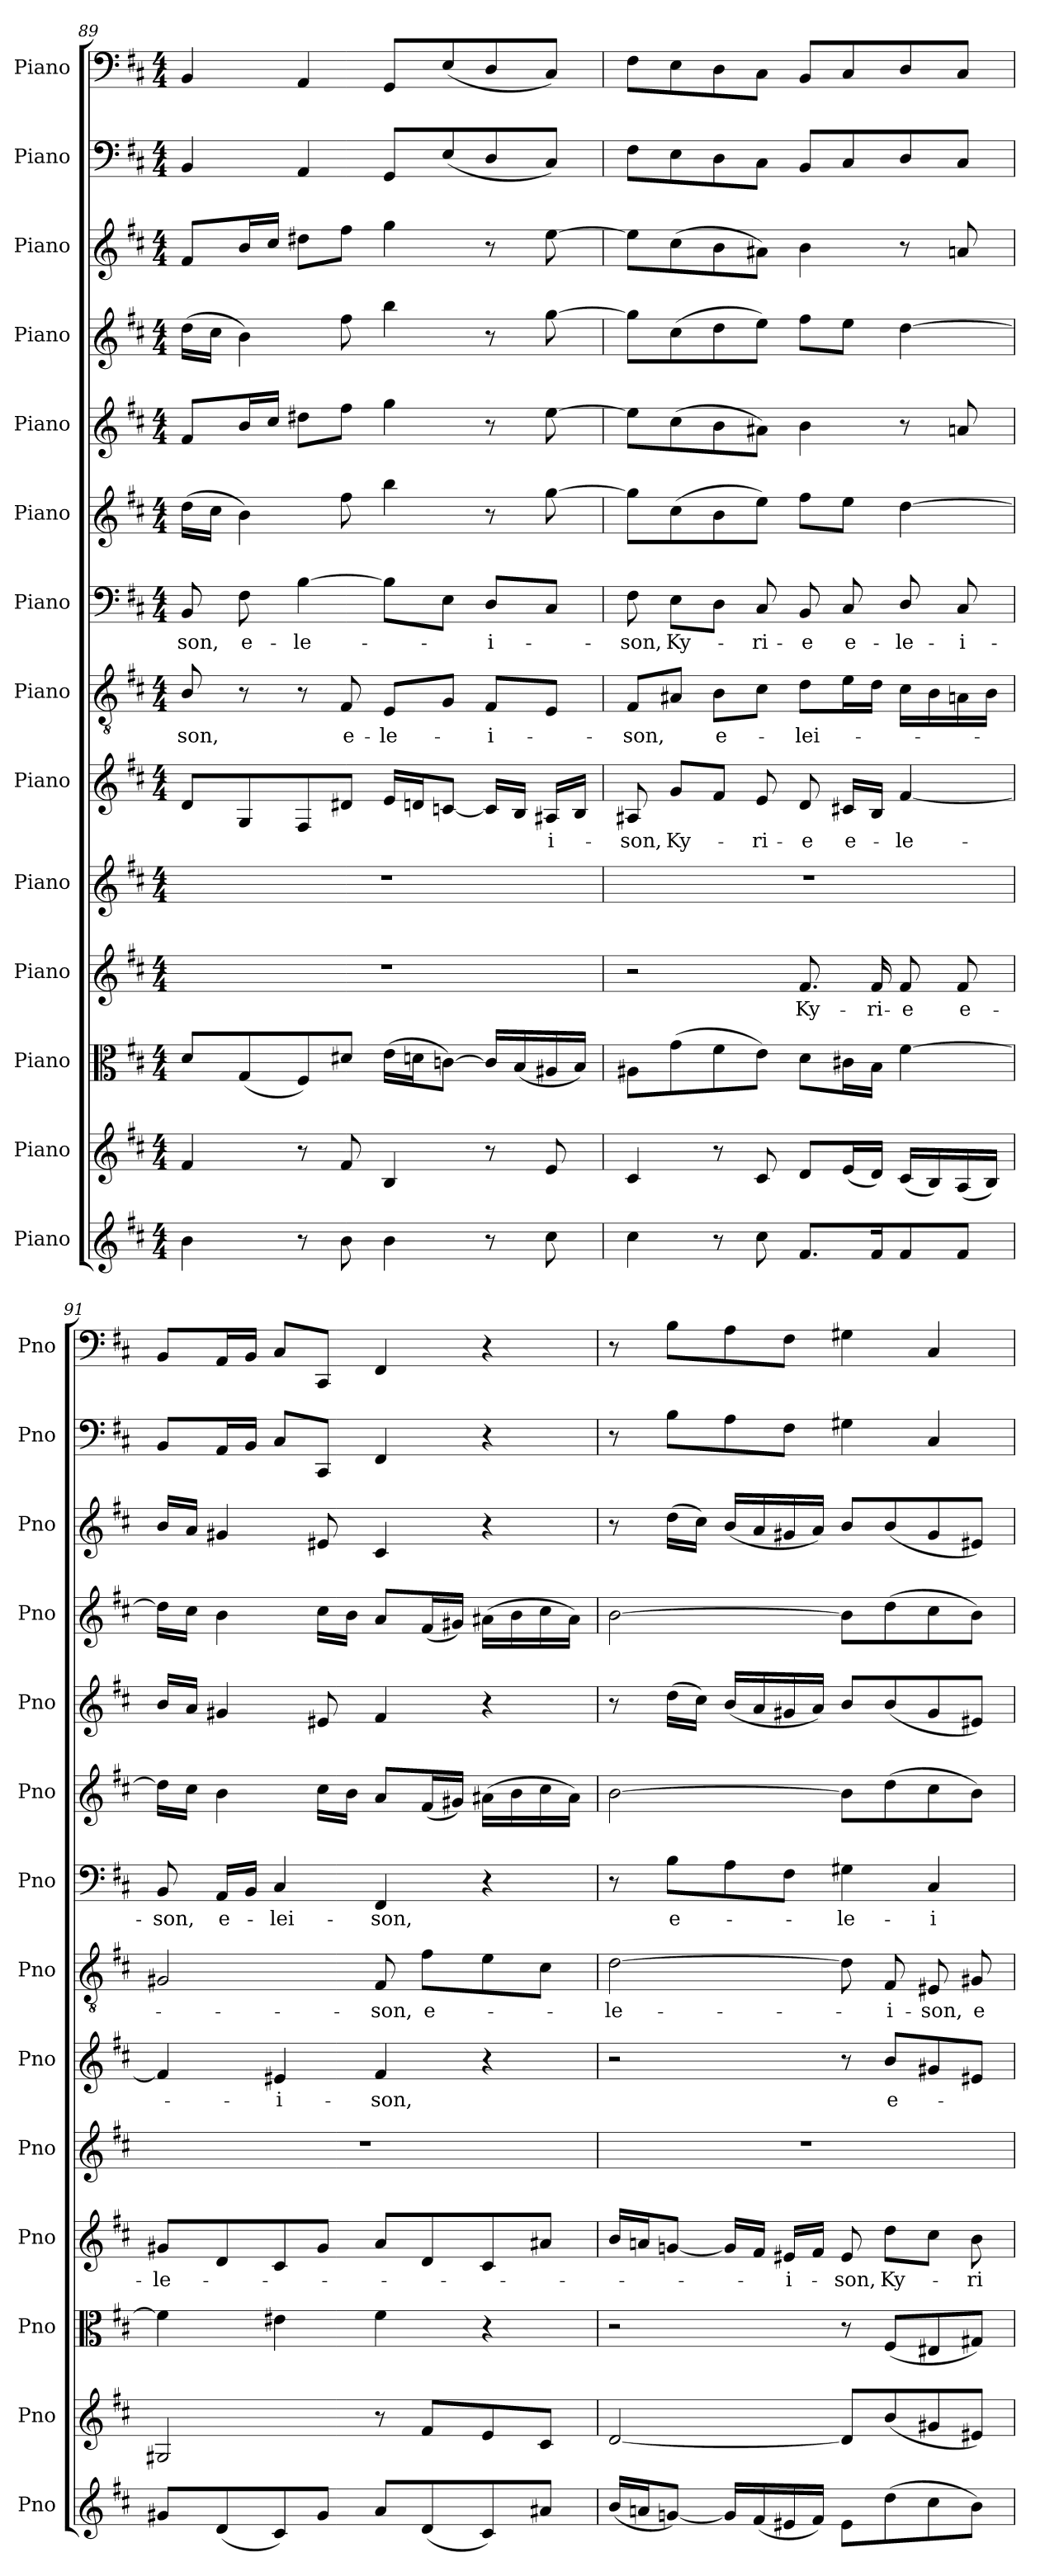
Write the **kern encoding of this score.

**kern	**kern	**kern	**kern	**text	**kern	**kern	**text	**kern	**text	**kern	**text	**kern	**kern	**kern	**kern	**kern	**kern
*part14	*part13	*part12	*part11	*part11	*part10	*part9	*part9	*part8	*part8	*part7	*part7	*part6	*part5	*part4	*part3	*part2	*part1
*staff14	*staff13	*staff12	*staff11	*staff11	*staff10	*staff9	*staff9	*staff8	*staff8	*staff7	*staff7	*staff6	*staff5	*staff4	*staff3	*staff2	*staff1
*I"Piano	*I"Piano	*I"Piano	*I"Piano	*	*I"Piano	*I"Piano	*	*I"Piano	*	*I"Piano	*	*I"Piano	*I"Piano	*I"Piano	*I"Piano	*I"Piano	*I"Piano
*I'Pno	*I'Pno	*I'Pno	*I'Pno	*	*I'Pno	*I'Pno	*	*I'Pno	*	*I'Pno	*	*I'Pno	*I'Pno	*I'Pno	*I'Pno	*I'Pno	*I'Pno
*clefG2	*clefG2	*clefC3	*clefG2	*	*clefG2	*clefG2	*	*clefGv2	*	*clefF4	*	*clefG2	*clefG2	*clefG2	*clefG2	*clefF4	*clefF4
*k[f#c#]	*k[f#c#]	*k[f#c#]	*k[f#c#]	*	*k[f#c#]	*k[f#c#]	*	*k[f#c#]	*	*k[f#c#]	*	*k[f#c#]	*k[f#c#]	*k[f#c#]	*k[f#c#]	*k[f#c#]	*k[f#c#]
*b:	*b:	*b:	*b:	*	*b:	*b:	*	*b:	*	*b:	*	*b:	*b:	*b:	*b:	*b:	*b:
*M4/4	*M4/4	*M4/4	*M4/4	*	*M4/4	*M4/4	*	*M4/4	*	*M4/4	*	*M4/4	*M4/4	*M4/4	*M4/4	*M4/4	*M4/4
=89	=89	=89	=89	=89	=89	=89	=89	=89	=89	=89	=89	=89	=89	=89	=89	=89	=89
4b\	4f#/	8d/L	1r	.	1r	8d/L	.	8B/	-son,	8BB/	-son,	(>16dd\LL	8f#/L	(>16dd\LL	8f#/L	4BB/	4BB/
.	.	.	.	.	.	.	.	.	.	.	.	16cc#\JJ	.	16cc#\JJ	.	.	.
.	.	(<8G/	.	.	.	8G/	.	8r	.	8F#\	e-	4b\)	16b/L	4b\)	16b/L	.	.
.	.	.	.	.	.	.	.	.	.	.	.	.	16cc#/JJ	.	16cc#/JJ	.	.
8r	8r	8F#/)	.	.	.	8F#/	.	8r	.	[4B\	-le-	.	8dd#X\L	.	8dd#X\L	4AA/	4AA/
8b\	8f#/	8d#X/J	.	.	.	8d#X/J	.	8F#/	e-	.	.	8ff#\	8ff#\J	8ff#\	8ff#\J	.	.
4b\	4B/	(>16e\LL	.	.	.	16e/LL	.	8E/L	-le-	8B\L]	.	4bb\	4gg\	4bb\	4gg\	8GG/L	8GG/L
.	.	16dn\J	.	.	.	16dn/J	.	.	.	.	.	.	.	.	.	.	.
.	.	[8cn\J)	.	.	.	[8cn/J	.	8G/J	.	8E\J	.	.	.	.	.	(<8E/	(<8E/
8r	8r	16c/LL]	.	.	.	16c/LL]	.	8F#/L	-i-	8D/L	-i-	8r	8r	8r	8r	8D/	8D/
.	.	(<16B/	.	.	.	16B/JJ	.	.	.	.	.	.	.	.	.	.	.
8cc#\	8e/	16A#X/	.	.	.	16A#X/LL	-i-	8E/J	.	8C#/J	.	[8gg\	[8ee\	[8gg\	[8ee\	8C#/J)	8C#/J)
.	.	16B/JJ)	.	.	.	16B/JJ	.	.	.	.	.	.	.	.	.	.	.
=90	=90	=90	=90	=90	=90	=90	=90	=90	=90	=90	=90	=90	=90	=90	=90	=90	=90
4cc#\	4c#/	8A#X\L	2r	.	1r	8A#X/	-son,	8F#/L	-son,	8F#\	-son,	8gg\L]	8ee\L]	8gg\L]	8ee\L]	8F#\L	8F#\L
.	.	(>8g\	.	.	.	8g/L	Ky-	8A#X/J	.	8E\L	Ky-	(>8cc#\	(>8cc#\	(>8cc#\	(>8cc#\	8E\	8E\
8r	8r	8f#\	.	.	.	8f#/J	.	8B\L	e-	8D\J	.	8b\	8b\	8dd\	8b\	8D\	8D\
8cc#\	8c#/	8e\J)	.	.	.	8e/	-ri-	8c#\J	.	8C#/	-ri-	8ee\J)	8a#X\J)	8ee\J)	8a#X\J)	8C#\J	8C#\J
8.f#/L	8d/L	8d\L	8.f#/	Ky-	.	8d/	-e	8d\L	-lei-	8BB/	-e	8ff#\L	4b\	8ff#\L	4b\	8BB/L	8BB/L
.	(<16e/L	16c#X\L	.	.	.	16c#X/LL	e-	16e\L	.	8C#/	e-	8ee\J	.	8ee\J	.	8C#/	8C#/
16f#/K	16d/JJ)	16B\JJ	16f#/	-ri-	.	16B/JJ	.	16d\JJ	.	.	.	.	.	.	.	.	.
8f#/	(<16c#/LL	[4f#\	8f#/	-e	.	[4f#/	-le-	16c#\LL	.	8D/	-le-	[4dd\	8r	[4dd\	8r	8D/	8D/
.	16B/)	.	.	.	.	.	.	16B\	.	.	.	.	.	.	.	.	.
8f#/J	(<16A/	.	8f#/	e-	.	.	.	16An\	.	8C#/	-i-	.	8an/	.	8an/	8C#/J	8C#/J
.	16B/JJ)	.	.	.	.	.	.	16B\JJ	.	.	.	.	.	.	.	.	.
=91	=91	=91	=91	=91	=91	=91	=91	=91	=91	=91	=91	=91	=91	=91	=91	=91	=91
8g#X/L	2G#X/	4f#\]	8g#X/L	-le-	1r	4f#/]	.	2G#X/	.	8BB/	-son,	16dd\LL]	16b/LL	16dd\LL]	16b/LL	8BB/L	8BB/L
.	.	.	.	.	.	.	.	.	.	.	.	16cc#\JJ	16a/JJ	16cc#\JJ	16a/JJ	.	.
(<8d/	.	.	8d/	.	.	.	.	.	.	16AA/LL	e-	4b\	4g#X/	4b\	4g#X/	16AA/L	16AA/L
.	.	.	.	.	.	.	.	.	.	16BB/JJ	.	.	.	.	.	16BB/JJ	16BB/JJ
8c#/)	.	4e#X\	8c#/	.	.	4e#X/	-i-	.	.	4C#/	-lei-	.	.	.	.	8C#/L	8C#/L
8g#/J	.	.	8g#/J	.	.	.	.	.	.	.	.	16cc#\LL	8e#X/	16cc#\LL	8e#X/	8CC#/J	8CC#/J
.	.	.	.	.	.	.	.	.	.	.	.	16b\JJ	.	16b\JJ	.	.	.
8a/L	8r	4f#\	8a/L	.	.	4f#/	-son,	8F#/	-son,	4FF#/	-son,	8a/L	4f#/	8a/L	4c#/	4FF#/	4FF#/
(<8d/	8f#/L	.	8d/	.	.	.	.	8f#\L	e-	.	.	(<16f#/L	.	(<16f#/L	.	.	.
.	.	.	.	.	.	.	.	.	.	.	.	16g#X/JJ)	.	16g#X/JJ)	.	.	.
8c#/)	8e/	4r	8c#/	.	.	4r	.	8e\	.	4r	.	(>16a#X\LL	4r	(>16a#X\LL	4r	4r	4r
.	.	.	.	.	.	.	.	.	.	.	.	16b\	.	16b\	.	.	.
8a#X/J	8c#/J	.	8a#X/J	.	.	.	.	8c#\J	.	.	.	16cc#\	.	16cc#\	.	.	.
.	.	.	.	.	.	.	.	.	.	.	.	16a#\JJ)	.	16a#\JJ)	.	.	.
=92	=92	=92	=92	=92	=92	=92	=92	=92	=92	=92	=92	=92	=92	=92	=92	=92	=92
(<16b/LL	[2d/	2r	16b/LL	.	1r	2r	.	[2d\	-le-	8r	.	[2b\	8r	[2b\	8r	8r	8r
16an/J	.	.	16an/J	.	.	.	.	.	.	.	.	.	.	.	.	.	.
[8gn/J)	.	.	[8gn/J	.	.	.	.	.	.	8B\L	e-	.	(>16dd\LL	.	(>16dd\LL	8B\L	8B\L
.	.	.	.	.	.	.	.	.	.	.	.	.	16cc#\JJ)	.	16cc#\JJ)	.	.
16g/LL]	.	.	16g/LL]	.	.	.	.	.	.	8A\	.	.	(<16b/LL	.	(<16b/LL	8A\	8A\
(<16f#/	.	.	16f#/JJ	.	.	.	.	.	.	.	.	.	16a/	.	16a/	.	.
16e#X/	.	.	16e#X/LL	-i-	.	.	.	.	.	8F#\J	.	.	16g#X/	.	16g#X/	8F#\J	8F#\J
16f#/JJ)	.	.	16f#/JJ	.	.	.	.	.	.	.	.	.	16a/JJ)	.	16a/JJ)	.	.
8e#\L	8d/L]	8r	8e#/	-son,	.	8r	.	8d\]	.	4G#X\	-le-	8b\L]	8b/L	8b\L]	8b/L	4G#X\	4G#X\
(>8dd\	(<8b/	(<8F#/L	8dd\L	Ky-	.	8b/L	e-	8F#/	-i-	.	.	(>8dd\	(<8b/	(>8dd\	(<8b/	.	.
8cc#\	8g#X/	8E#X/	8cc#\J	.	.	8g#X/	.	8E#X/	-son,	4C#/	-i-	8cc#\	8g#/	8cc#\	8g#/	4C#/	4C#/
8b\J)	8e#X/J)	8G#X/J)	8b\	-ri-	.	8e#X/J	.	8G#X/	e-	.	.	8b\J)	8e#X/J)	8b\J)	8e#X/J)	.	.
=	=	=	=	=	=	=	=	=	=	=	=	=	=	=	=	=	=
*-	*-	*-	*-	*-	*-	*-	*-	*-	*-	*-	*-	*-	*-	*-	*-	*-	*-
